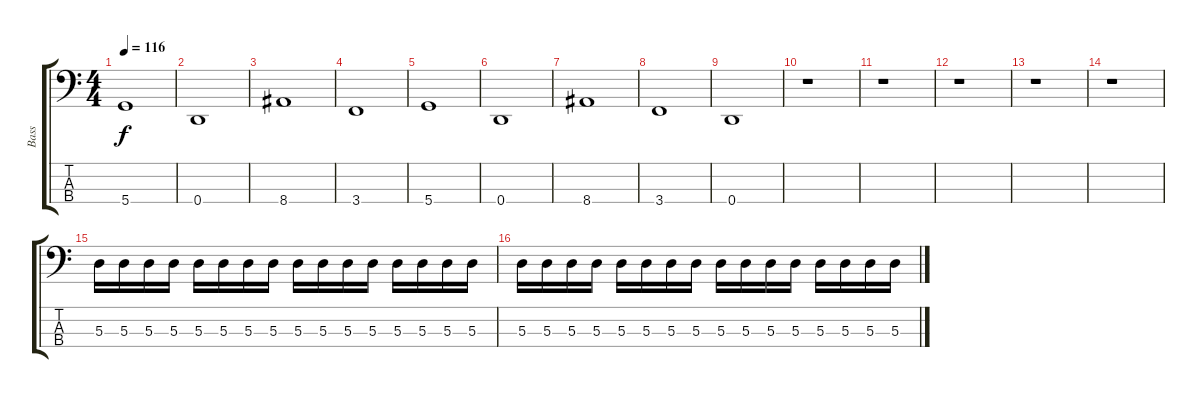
\track ("Bass" "Bass") {instrument electricbassfinger}
\staff {score tabs}
\tuning (G2 D2 A1 D1) {hide}
\ts (4 4)
\tempo 116
\clef f4
\ks c
5.4.1{dy f} |
0.4.1 |
8.4.1 |
3.4.1 |
5.4.1 |
0.4.1 |
8.4.1 |
3.4.1 |
0.4.1 |
r.1 |
r.1 |
r.1 |
r.1 |
r.1 |
5.3.16 5.3.16 5.3.16 5.3.16 5.3.16 5.3.16 5.3.16 5.3.16 5.3.16 5.3.16 5.3.16 5.3.16 5.3.16 5.3.16 5.3.16 5.3.16 |
5.3.16 5.3.16 5.3.16 5.3.16 5.3.16 5.3.16 5.3.16 5.3.16 5.3.16 5.3.16 5.3.16 5.3.16 5.3.16 5.3.16 5.3.16 5.3.16
